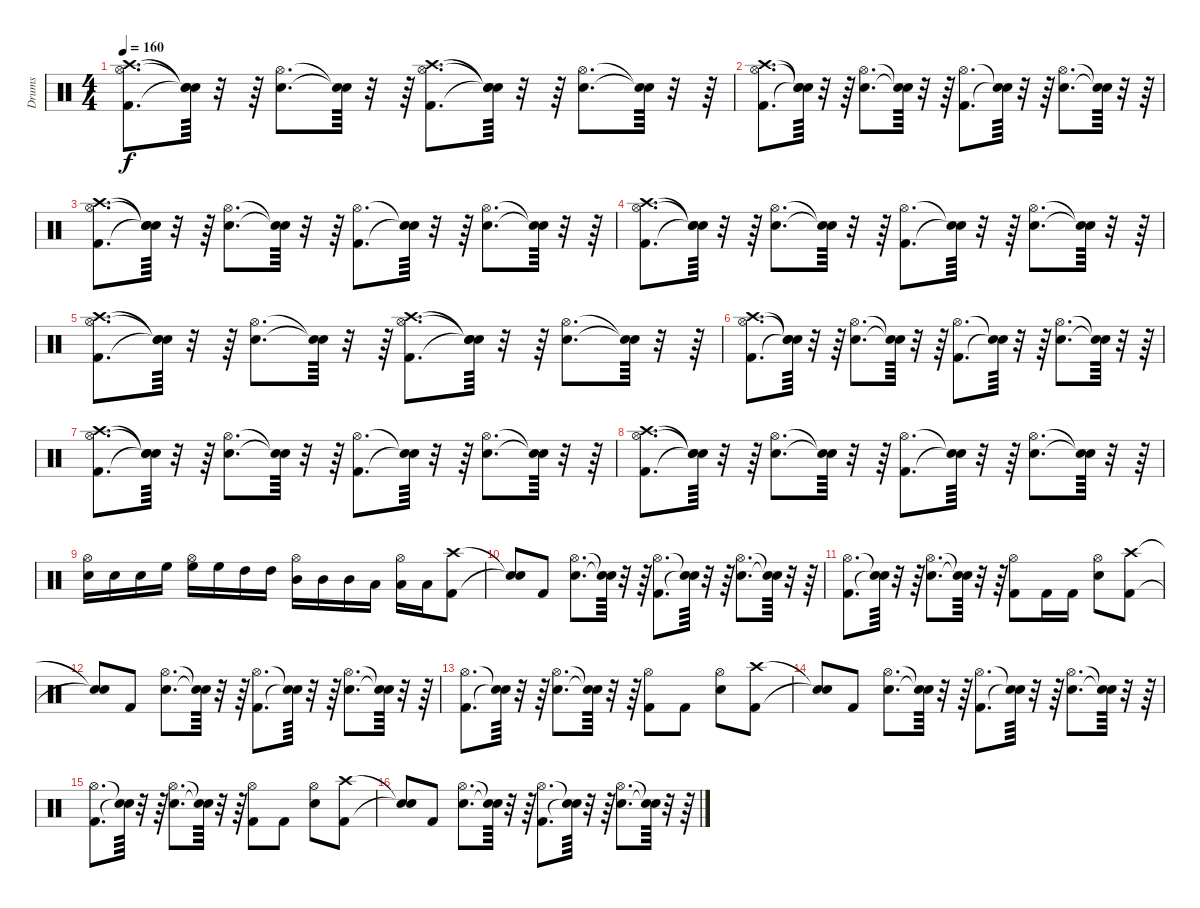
\track ("Drums" "Drums") {instrument percussion}
\staff {score}
\articulation defaults
\ts (4 4)
\tempo 160
\clef neutral
\ks c
("Kick (hit) 2" "Hi-Hat (open)" "Crash high (hit)").8{d dy f} ("Snare (hit)"{t} "Snare (hit)"{t} "Snare (hit)"{t}).64 r.32 r.64 ("Snare (hit) 2" "Hi-Hat (open)").8{d} ("Snare (hit)"{t} "Snare (hit)"{t}).64 r.32 r.64 ("Kick (hit) 2" "Hi-Hat (open)" "Crash high (hit)").8{d} ("Snare (hit)"{t} "Snare (hit)"{t} "Snare (hit)"{t}).64 r.32 r.64 ("Snare (hit) 2" "Hi-Hat (open)").8{d} ("Snare (hit)"{t} "Snare (hit)"{t}).64 r.32 r.64 |
("Kick (hit) 2" "Hi-Hat (open)" "Crash high (hit)").8{d} ("Snare (hit)"{t} "Snare (hit)"{t} "Snare (hit)"{t}).64 r.32 r.64 ("Snare (hit) 2" "Hi-Hat (open)").8{d} ("Snare (hit)"{t} "Snare (hit)"{t}).64 r.32 r.64 ("Kick (hit) 2" "Hi-Hat (open)").8{d} ("Snare (hit)"{t} "Snare (hit)"{t}).64 r.32 r.64 ("Snare (hit) 2" "Hi-Hat (open)").8{d} ("Snare (hit)"{t} "Snare (hit)"{t}).64 r.32 r.64 |
("Kick (hit) 2" "Hi-Hat (open)" "Crash high (hit)").8{d} ("Snare (hit)"{t} "Snare (hit)"{t} "Snare (hit)"{t}).64 r.32 r.64 ("Snare (hit) 2" "Hi-Hat (open)").8{d} ("Snare (hit)"{t} "Snare (hit)"{t}).64 r.32 r.64 ("Kick (hit) 2" "Hi-Hat (open)").8{d} ("Snare (hit)"{t} "Snare (hit)"{t}).64 r.32 r.64 ("Snare (hit) 2" "Hi-Hat (open)").8{d} ("Snare (hit)"{t} "Snare (hit)"{t}).64 r.32 r.64 |
("Kick (hit) 2" "Hi-Hat (open)" "Crash high (hit)").8{d} ("Snare (hit)"{t} "Snare (hit)"{t} "Snare (hit)"{t}).64 r.32 r.64 ("Snare (hit) 2" "Hi-Hat (open)").8{d} ("Snare (hit)"{t} "Snare (hit)"{t}).64 r.32 r.64 ("Kick (hit) 2" "Hi-Hat (open)").8{d} ("Snare (hit)"{t} "Snare (hit)"{t}).64 r.32 r.64 ("Snare (hit) 2" "Hi-Hat (open)").8{d} ("Snare (hit)"{t} "Snare (hit)"{t}).64 r.32 r.64 |
("Kick (hit) 2" "Hi-Hat (open)" "Crash high (hit)").8{d} ("Snare (hit)"{t} "Snare (hit)"{t} "Snare (hit)"{t}).64 r.32 r.64 ("Snare (hit) 2" "Hi-Hat (open)").8{d} ("Snare (hit)"{t} "Snare (hit)"{t}).64 r.32 r.64 ("Kick (hit) 2" "Hi-Hat (open)" "Crash high (hit)").8{d} ("Snare (hit)"{t} "Snare (hit)"{t} "Snare (hit)"{t}).64 r.32 r.64 ("Snare (hit) 2" "Hi-Hat (open)").8{d} ("Snare (hit)"{t} "Snare (hit)"{t}).64 r.32 r.64 |
("Kick (hit) 2" "Hi-Hat (open)" "Crash high (hit)").8{d} ("Snare (hit)"{t} "Snare (hit)"{t} "Snare (hit)"{t}).64 r.32 r.64 ("Snare (hit) 2" "Hi-Hat (open)").8{d} ("Snare (hit)"{t} "Snare (hit)"{t}).64 r.32 r.64 ("Kick (hit) 2" "Hi-Hat (open)").8{d} ("Snare (hit)"{t} "Snare (hit)"{t}).64 r.32 r.64 ("Snare (hit) 2" "Hi-Hat (open)").8{d} ("Snare (hit)"{t} "Snare (hit)"{t}).64 r.32 r.64 |
("Kick (hit) 2" "Hi-Hat (open)" "Crash high (hit)").8{d} ("Snare (hit)"{t} "Snare (hit)"{t} "Snare (hit)"{t}).64 r.32 r.64 ("Snare (hit) 2" "Hi-Hat (open)").8{d} ("Snare (hit)"{t} "Snare (hit)"{t}).64 r.32 r.64 ("Kick (hit) 2" "Hi-Hat (open)").8{d} ("Snare (hit)"{t} "Snare (hit)"{t}).64 r.32 r.64 ("Snare (hit) 2" "Hi-Hat (open)").8{d} ("Snare (hit)"{t} "Snare (hit)"{t}).64 r.32 r.64 |
("Kick (hit) 2" "Hi-Hat (open)" "Crash high (hit)").8{d} ("Snare (hit)"{t} "Snare (hit)"{t} "Snare (hit)"{t}).64 r.32 r.64 ("Snare (hit) 2" "Hi-Hat (open)").8{d} ("Snare (hit)"{t} "Snare (hit)"{t}).64 r.32 r.64 ("Kick (hit) 2" "Hi-Hat (open)").8{d} ("Snare (hit)"{t} "Snare (hit)"{t}).64 r.32 r.64 ("Snare (hit) 2" "Hi-Hat (open)").8{d} ("Snare (hit)"{t} "Snare (hit)"{t}).64 r.32 r.64 |
("Snare (hit) 2" "Hi-Hat (open)").16 "Snare (hit) 2".16 "Snare (hit) 2".16 "High Floor Tom (hit)".16 ("Hi-Hat (open)" "High Floor Tom (hit)").16 "High Floor Tom (hit)".16 "High Tom (hit)".16 "High Tom (hit)".16 ("Hi-Hat (open)" "Mid Tom (hit)").16 "Mid Tom (hit)".16 "Mid Tom (hit)".16 "Low Tom (hit)".16 ("Low Tom (hit)" "Hi-Hat (open)").16 "Low Tom (hit)".16 ("Kick (hit) 2" "Crash high (hit)").8 |
("Snare (hit)"{t} "Snare (hit)"{t}).8 "Kick (hit) 2".8 ("Snare (hit) 2" "Hi-Hat (open)").8{d} ("Snare (hit)"{t} "Snare (hit)"{t}).64 r.32 r.64 ("Kick (hit) 2" "Hi-Hat (open)").8{d} ("Snare (hit)"{t} "Snare (hit)"{t}).64 r.32 r.64 ("Snare (hit) 2" "Hi-Hat (open)").8{d} ("Snare (hit)"{t} "Snare (hit)"{t}).64 r.32 r.64 |
("Kick (hit) 2" "Hi-Hat (open)").8{d} ("Snare (hit)"{t} "Snare (hit)"{t}).64 r.32 r.64 ("Snare (hit) 2" "Hi-Hat (open)").8{d} ("Snare (hit)"{t} "Snare (hit)"{t}).64 r.32 r.64 ("Kick (hit) 2" "Hi-Hat (open)").8 "Kick (hit) 2".16 "Kick (hit) 2".16 ("Snare (hit) 2" "Hi-Hat (open)").8 ("Kick (hit) 2" "Crash high (hit)").8 |
("Snare (hit)"{t} "Snare (hit)"{t}).8 "Kick (hit) 2".8 ("Snare (hit) 2" "Hi-Hat (open)").8{d} ("Snare (hit)"{t} "Snare (hit)"{t}).64 r.32 r.64 ("Kick (hit) 2" "Hi-Hat (open)").8{d} ("Snare (hit)"{t} "Snare (hit)"{t}).64 r.32 r.64 ("Snare (hit) 2" "Hi-Hat (open)").8{d} ("Snare (hit)"{t} "Snare (hit)"{t}).64 r.32 r.64 |
("Kick (hit) 2" "Hi-Hat (open)").8{d} ("Snare (hit)"{t} "Snare (hit)"{t}).64 r.32 r.64 ("Snare (hit) 2" "Hi-Hat (open)").8{d} ("Snare (hit)"{t} "Snare (hit)"{t}).64 r.32 r.64 ("Kick (hit) 2" "Hi-Hat (open)").8 "Kick (hit) 2".8 ("Snare (hit) 2" "Hi-Hat (open)").8 ("Kick (hit) 2" "Crash high (hit)").8 |
("Snare (hit)"{t} "Snare (hit)"{t}).8 "Kick (hit) 2".8 ("Snare (hit) 2" "Hi-Hat (open)").8{d} ("Snare (hit)"{t} "Snare (hit)"{t}).64 r.32 r.64 ("Kick (hit) 2" "Hi-Hat (open)").8{d} ("Snare (hit)"{t} "Snare (hit)"{t}).64 r.32 r.64 ("Snare (hit) 2" "Hi-Hat (open)").8{d} ("Snare (hit)"{t} "Snare (hit)"{t}).64 r.32 r.64 |
("Kick (hit) 2" "Hi-Hat (open)").8{d} ("Snare (hit)"{t} "Snare (hit)"{t}).64 r.32 r.64 ("Snare (hit) 2" "Hi-Hat (open)").8{d} ("Snare (hit)"{t} "Snare (hit)"{t}).64 r.32 r.64 ("Kick (hit) 2" "Hi-Hat (open)").8 "Kick (hit) 2".8 ("Snare (hit) 2" "Hi-Hat (open)").8 ("Kick (hit) 2" "Crash high (hit)").8 |
("Snare (hit)"{t} "Snare (hit)"{t}).8 "Kick (hit) 2".8 ("Snare (hit) 2" "Hi-Hat (open)").8{d} ("Snare (hit)"{t} "Snare (hit)"{t}).64 r.32 r.64 ("Kick (hit) 2" "Hi-Hat (open)").8{d} ("Snare (hit)"{t} "Snare (hit)"{t}).64 r.32 r.64 ("Snare (hit) 2" "Hi-Hat (open)").8{d} ("Snare (hit)"{t} "Snare (hit)"{t}).64 r.32 r.64
